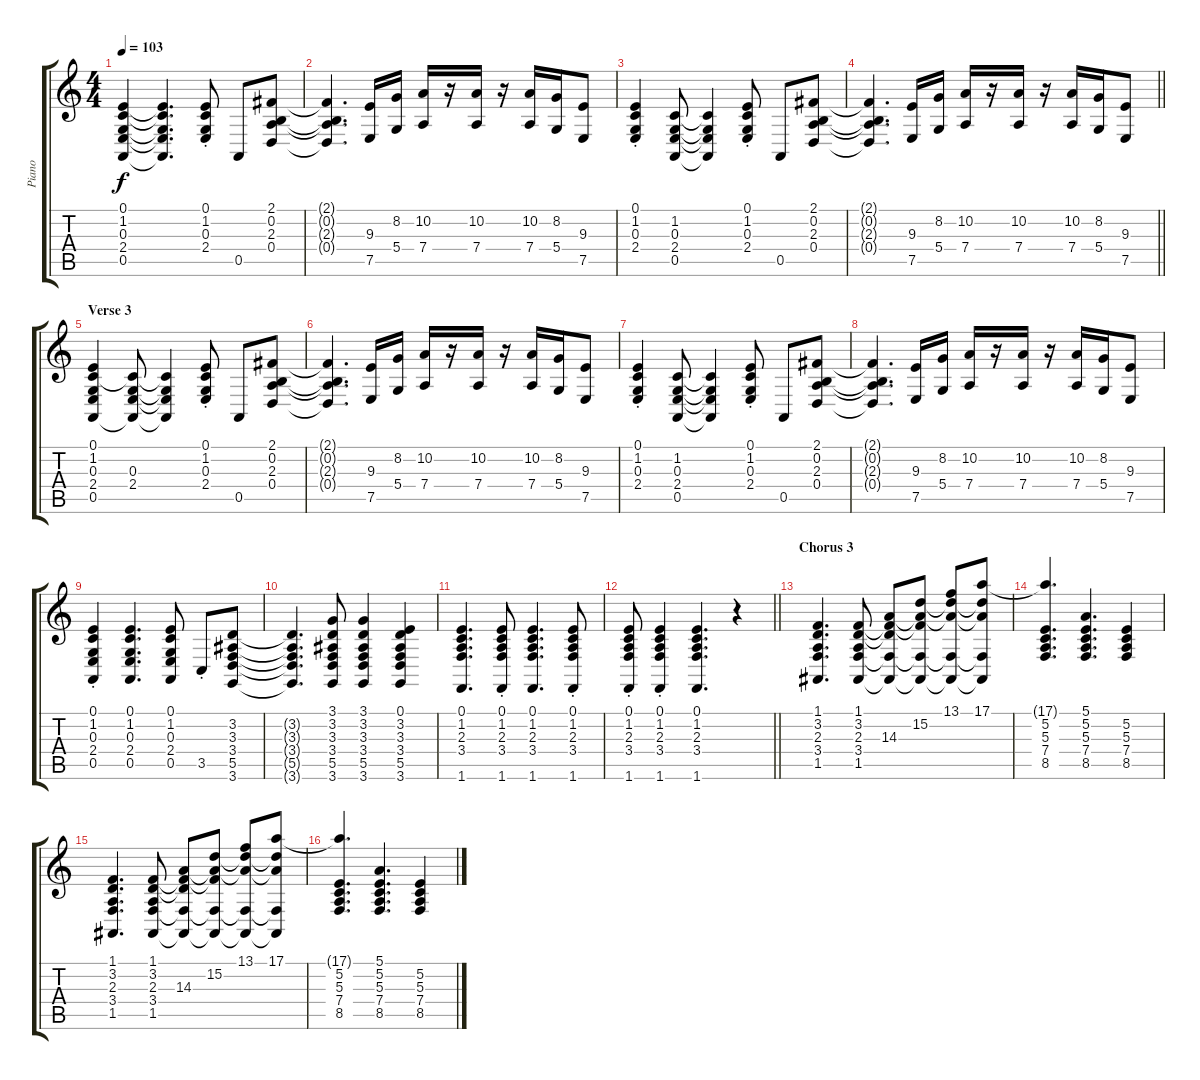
\track ("Piano" "Piano") {instrument acousticgrandpiano}
\staff {score tabs}
\tuning (E4 B3 G3 D3 A2 E2) {hide}
\ts (4 4)
\tempo 103
\clef g2
\ks c
(0.1 1.2 0.3 2.4 0.5).4{dy f} (0.1{t} 1.2{t} 0.3{t} 2.4{t} 0.5{t}).4{d} (0.1{st} 1.2{st} 0.3{st} 2.4{st}).8 0.5.8 (2.1 0.2 2.3 0.4).8 |
(2.1{t} 0.2{t} 2.3{t} 0.4{t}).4{d} (9.3 7.5).16 (8.2 5.4).16 (10.2 7.4).16 r.16 (10.2 7.4).16 r.16 (10.2 7.4).16 (8.2 5.4).16 (9.3 7.5).8 |
(0.1{st} 1.2{st} 0.3{st} 2.4{st}).4 (1.2 0.3 2.4 0.5).8 (1.2{t} 0.3{t} 2.4{t} 0.5{t}).4 (0.1{st} 1.2{st} 0.3{st} 2.4{st}).8 0.5.8 (2.1 0.2 2.3 0.4).8 |
\barLineRight lightlight
(2.1{t} 0.2{t} 2.3{t} 0.4{t}).4{d} (9.3 7.5).16 (8.2 5.4).16 (10.2 7.4).16 r.16 (10.2 7.4).16 r.16 (10.2 7.4).16 (8.2 5.4).16 (9.3 7.5).8 |
\section ("" "Verse 3")
(0.1 1.2 0.3 2.4 0.5).4 (1.2{t} 0.3 2.4 0.5{t}).8 (1.2{t} 0.3{t} 2.4{t} 0.5{t}).4 (0.1{st} 1.2{st} 0.3{st} 2.4{st}).8 0.5.8 (2.1 0.2 2.3 0.4).8 |
(2.1{t} 0.2{t} 2.3{t} 0.4{t}).4{d} (9.3 7.5).16 (8.2 5.4).16 (10.2 7.4).16 r.16 (10.2 7.4).16 r.16 (10.2 7.4).16 (8.2 5.4).16 (9.3 7.5).8 |
(0.1{st} 1.2{st} 0.3{st} 2.4{st}).4 (1.2 0.3 2.4 0.5).8 (1.2{t} 0.3{t} 2.4{t} 0.5{t}).4 (0.1{st} 1.2{st} 0.3{st} 2.4{st}).8 0.5.8 (2.1 0.2 2.3 0.4).8 |
(2.1{t} 0.2{t} 2.3{t} 0.4{t}).4{d} (9.3 7.5).16 (8.2 5.4).16 (10.2 7.4).16 r.16 (10.2 7.4).16 r.16 (10.2 7.4).16 (8.2 5.4).16 (9.3 7.5).8 |
(0.1{st} 1.2{st} 0.3{st} 2.4{st} 0.5{st}).4 (0.1 1.2 0.3 2.4 0.5).4{d} (0.1 1.2 0.3 2.4 0.5).8 3.5{st}.8 (3.2 3.3 3.4 5.5 3.6).8 |
(3.2{t} 3.3{t} 3.4{t} 5.5{t} 3.6{t}).4{d} (3.1 3.2 3.3 3.4 5.5 3.6).8 (3.1 3.2 3.3 3.4 5.5 3.6).4 (0.1 3.2 3.3 3.4 5.5 3.6).4 |
(0.1 1.2 2.3 3.4 1.6).4{d} (0.1{st} 1.2{st} 2.3{st} 3.4{st} 1.6{st}).8 (0.1 1.2 2.3 3.4 1.6).4{d} (0.1{st} 1.2{st} 2.3{st} 3.4{st} 1.6{st}).8 |
\barLineRight lightlight
(0.1{st} 1.2{st} 2.3{st} 3.4{st} 1.6{st}).8 (0.1{st} 1.2{st} 2.3{st} 3.4{st} 1.6{st}).4 (0.1 1.2 2.3 3.4 1.6).4{d} r.4 |
\section ("" "Chorus 3")
(1.1 3.2 2.3 3.4 1.5).4{d} (1.1 3.2 2.3 3.4 1.5).8 (1.1{t} 3.2{t} 14.3 3.4{t} 1.5{t}).8 (1.1{t} 15.2 14.3{t} 3.4{t} 1.5{t}).8 (13.1 15.2{t} 14.3{t} 3.4{t} 1.5{t}).8 (17.1 15.2{t} 14.3{t} 3.4{t} 1.5{t}).8 |
(17.1{t} 5.2 5.3 7.4 8.5).4{d} (5.1 5.2 5.3 7.4 8.5).4{d} (5.2 5.3 7.4 8.5).4 |
(1.1 3.2 2.3 3.4 1.5).4{d} (1.1 3.2 2.3 3.4 1.5).8 (1.1{t} 3.2{t} 14.3 3.4{t} 1.5{t}).8 (1.1{t} 15.2 14.3{t} 3.4{t} 1.5{t}).8 (13.1 15.2{t} 14.3{t} 3.4{t} 1.5{t}).8 (17.1 15.2{t} 14.3{t} 3.4{t} 1.5{t}).8 |
(17.1{t} 5.2 5.3 7.4 8.5).4{d} (5.1 5.2 5.3 7.4 8.5).4{d} (5.2 5.3 7.4 8.5).4
